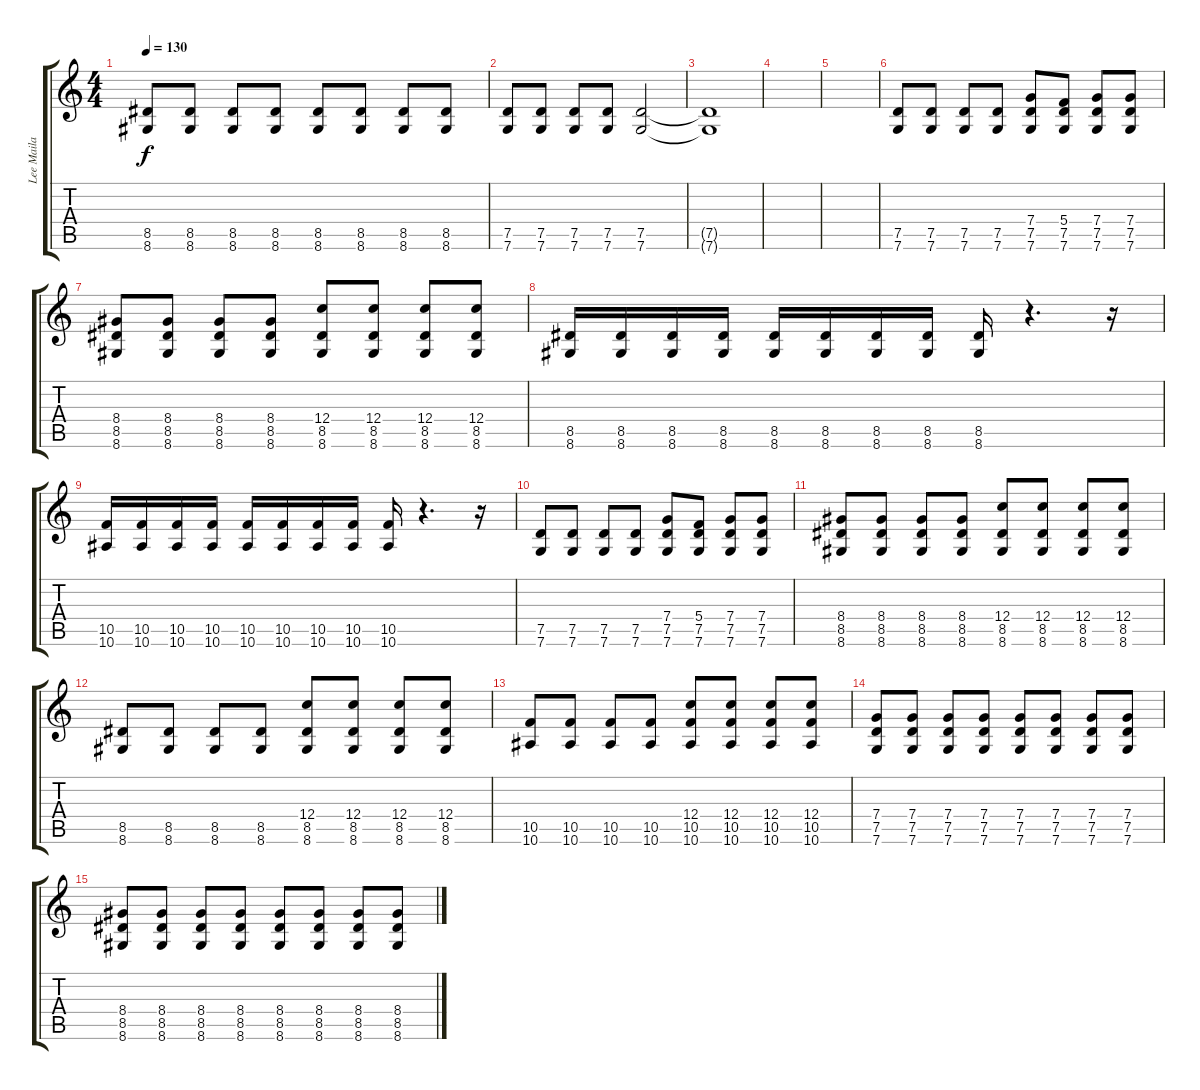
\track ("Lee Maila" "Lee Maila") {instrument distortionguitar}
\staff {score tabs}
\tuning (D4 A3 F3 C3 G2 C2) {hide}
\ts (4 4)
\tempo 130
\clef g2
\ks c
(8.5 8.6).8{dy f} (8.5 8.6).8 (8.5 8.6).8 (8.5 8.6).8 (8.5 8.6).8 (8.5 8.6).8 (8.5 8.6).8 (8.5 8.6).8 |
(7.5 7.6).8 (7.5 7.6).8 (7.5 7.6).8 (7.5 7.6).8 (7.5 7.6).2 |
(7.5{t} 7.6{t}).1 |
|
|
(7.5 7.6).8 (7.5 7.6).8 (7.5 7.6).8 (7.5 7.6).8 (7.4 7.5 7.6).8 (5.4 7.5 7.6).8 (7.4 7.5 7.6).8 (7.4 7.5 7.6).8 |
(8.4 8.5 8.6).8 (8.4 8.5 8.6).8 (8.4 8.5 8.6).8 (8.4 8.5 8.6).8 (12.4 8.5 8.6).8 (12.4 8.5 8.6).8 (12.4 8.5 8.6).8 (12.4 8.5 8.6).8 |
(8.5 8.6).16 (8.5 8.6).16 (8.5 8.6).16 (8.5 8.6).16 (8.5 8.6).16 (8.5 8.6).16 (8.5 8.6).16 (8.5 8.6).16 (8.5 8.6).16 r.4{d} r.16 |
(10.5 10.6).16 (10.5 10.6).16 (10.5 10.6).16 (10.5 10.6).16 (10.5 10.6).16 (10.5 10.6).16 (10.5 10.6).16 (10.5 10.6).16 (10.5 10.6).16 r.4{d} r.16 |
(7.5 7.6).8 (7.5 7.6).8 (7.5 7.6).8 (7.5 7.6).8 (7.4 7.5 7.6).8 (5.4 7.5 7.6).8 (7.4 7.5 7.6).8 (7.4 7.5 7.6).8 |
(8.4 8.5 8.6).8 (8.4 8.5 8.6).8 (8.4 8.5 8.6).8 (8.4 8.5 8.6).8 (12.4 8.5 8.6).8 (12.4 8.5 8.6).8 (12.4 8.5 8.6).8 (12.4 8.5 8.6).8 |
(8.5 8.6).8 (8.5 8.6).8 (8.5 8.6).8 (8.5 8.6).8 (12.4 8.5 8.6).8 (12.4 8.5 8.6).8 (12.4 8.5 8.6).8 (12.4 8.5 8.6).8 |
(10.5 10.6).8 (10.5 10.6).8 (10.5 10.6).8 (10.5 10.6).8 (12.4 10.5 10.6).8 (12.4 10.5 10.6).8 (12.4 10.5 10.6).8 (12.4 10.5 10.6).8 |
(7.4 7.5 7.6).8 (7.4 7.5 7.6).8 (7.4 7.5 7.6).8 (7.4 7.5 7.6).8 (7.4 7.5 7.6).8 (7.4 7.5 7.6).8 (7.4 7.5 7.6).8 (7.4 7.5 7.6).8 |
(8.4 8.5 8.6).8 (8.4 8.5 8.6).8 (8.4 8.5 8.6).8 (8.4 8.5 8.6).8 (8.4 8.5 8.6).8 (8.4 8.5 8.6).8 (8.4 8.5 8.6).8 (8.4 8.5 8.6).8
